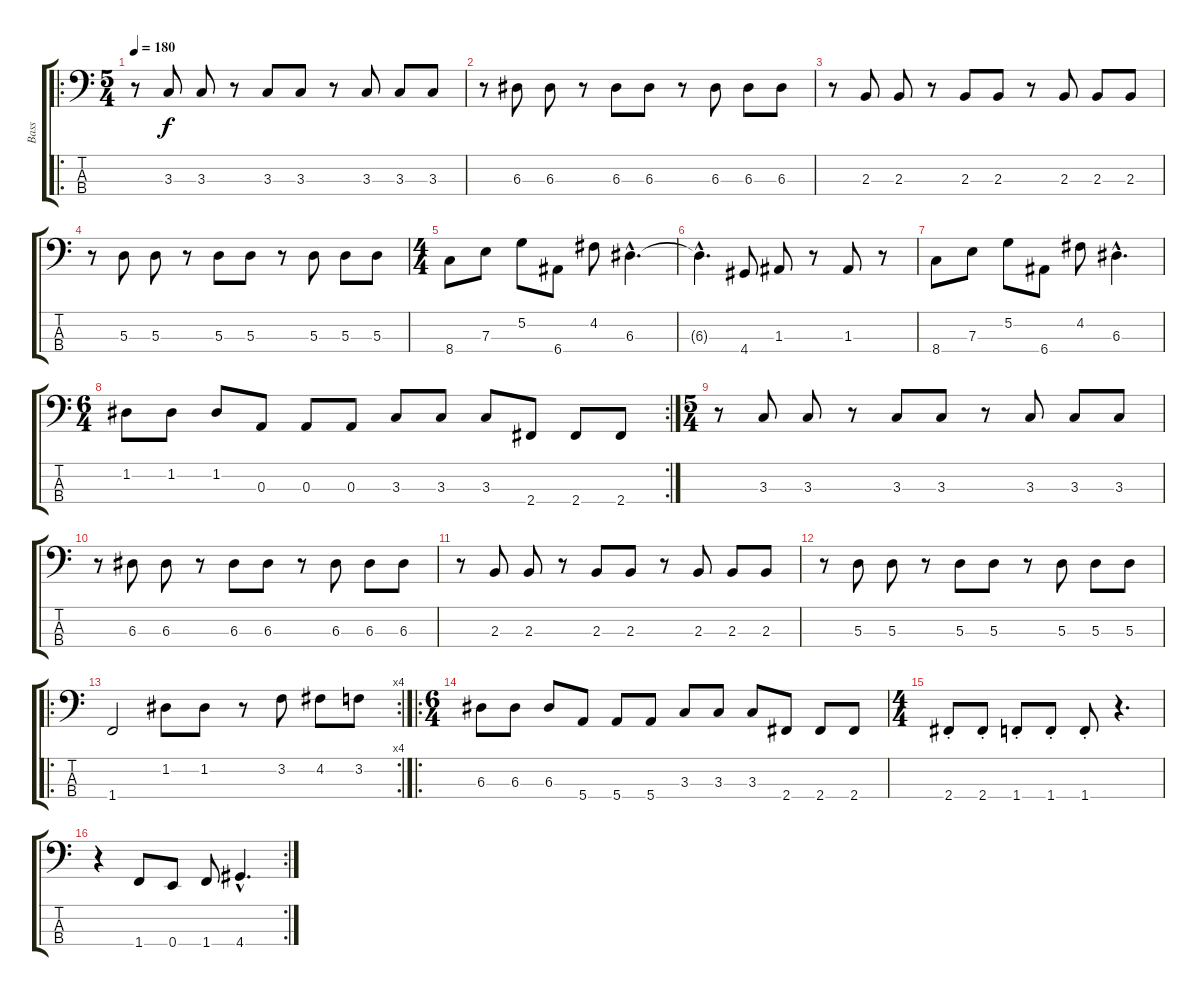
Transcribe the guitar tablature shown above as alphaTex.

\track ("Bass" "Bass") {instrument electricbassfinger}
\staff {score tabs}
\tuning (G2 D2 A1 E1) {hide}
\ro
\ts (5 4)
\tempo 180
\clef f4
\ks c
r.8{dy f instrument electricbassfinger} 3.3.8 3.3.8 r.8 3.3.8 3.3.8 r.8 3.3.8 3.3.8 3.3.8 |
r.8 6.3.8 6.3.8 r.8 6.3.8 6.3.8 r.8 6.3.8 6.3.8 6.3.8 |
r.8 2.3.8 2.3.8 r.8 2.3.8 2.3.8 r.8 2.3.8 2.3.8 2.3.8 |
r.8 5.3.8 5.3.8 r.8 5.3.8 5.3.8 r.8 5.3.8 5.3.8 5.3.8 |
\ts (4 4)
8.4.8 7.3.8 5.2.8 6.4.8 4.2.8 6.3{hac}.4{d} |
6.3{hac t}.4{d} 4.4.8 1.3.8 r.8 1.3.8 r.8 |
8.4.8 7.3.8 5.2.8 6.4.8 4.2.8 6.3{hac}.4{d} |
\rc 2
\ts (6 4)
1.2.8 1.2.8 1.2.8 0.3.8 0.3.8 0.3.8 3.3.8 3.3.8 3.3.8 2.4.8 2.4.8 2.4.8 |
\ts (5 4)
r.8 3.3.8 3.3.8 r.8 3.3.8 3.3.8 r.8 3.3.8 3.3.8 3.3.8 |
r.8 6.3.8 6.3.8 r.8 6.3.8 6.3.8 r.8 6.3.8 6.3.8 6.3.8 |
r.8 2.3.8 2.3.8 r.8 2.3.8 2.3.8 r.8 2.3.8 2.3.8 2.3.8 |
r.8 5.3.8 5.3.8 r.8 5.3.8 5.3.8 r.8 5.3.8 5.3.8 5.3.8 |
\ro
\rc 4
1.4.2 1.2.8 1.2.8 r.8 3.2.8 4.2.8 3.2.8 |
\ro
\ts (6 4)
6.3.8 6.3.8 6.3.8 5.4.8 5.4.8 5.4.8 3.3.8 3.3.8 3.3.8 2.4.8 2.4.8 2.4.8 |
\ts (4 4)
2.4{st}.8 2.4{st}.8 1.4{st}.8 1.4{st}.8 1.4{st}.8 r.4{d} |
\rc 2
r.4 1.4.8 0.4.8 1.4.8 4.4{hac}.4{d}
